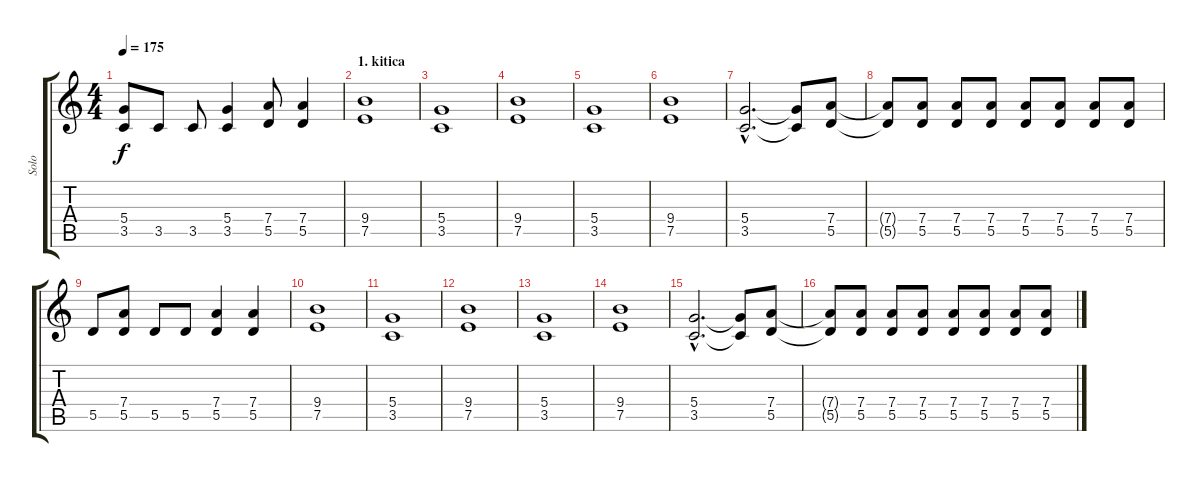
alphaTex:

\track ("Solo" "Solo") {instrument distortionguitar}
\staff {score tabs}
\tuning (E4 B3 G3 D3 A2 E2) {hide}
\ts (4 4)
\tempo 175
\clef g2
\ks c
(5.4{t} 3.5{t}).8{dy f} 3.5.8 3.5.8 (5.4 3.5).4 (7.4 5.5).8 (7.4 5.5).4 |
\section ("" "1. kitica")
(9.4 7.5).1 |
(5.4 3.5).1 |
(9.4 7.5).1 |
(5.4 3.5).1 |
(9.4 7.5).1 |
(5.4{hac} 3.5{hac}).2{d} (5.4{t} 3.5{t}).8 (7.4 5.5).8 |
(7.4{t} 5.5{t}).8 (7.4 5.5).8 (7.4 5.5).8 (7.4 5.5).8 (7.4 5.5).8 (7.4 5.5).8 (7.4 5.5).8 (7.4 5.5).8 |
5.5.8 (7.4 5.5).8 5.5.8 5.5.8 (7.4 5.5).4 (7.4 5.5).4 |
(9.4 7.5).1 |
(5.4 3.5).1 |
(9.4 7.5).1 |
(5.4 3.5).1 |
(9.4 7.5).1 |
(5.4{hac} 3.5{hac}).2{d} (5.4{t} 3.5{t}).8 (7.4 5.5).8 |
(7.4{t} 5.5{t}).8 (7.4 5.5).8 (7.4 5.5).8 (7.4 5.5).8 (7.4 5.5).8 (7.4 5.5).8 (7.4 5.5).8 (7.4 5.5).8
